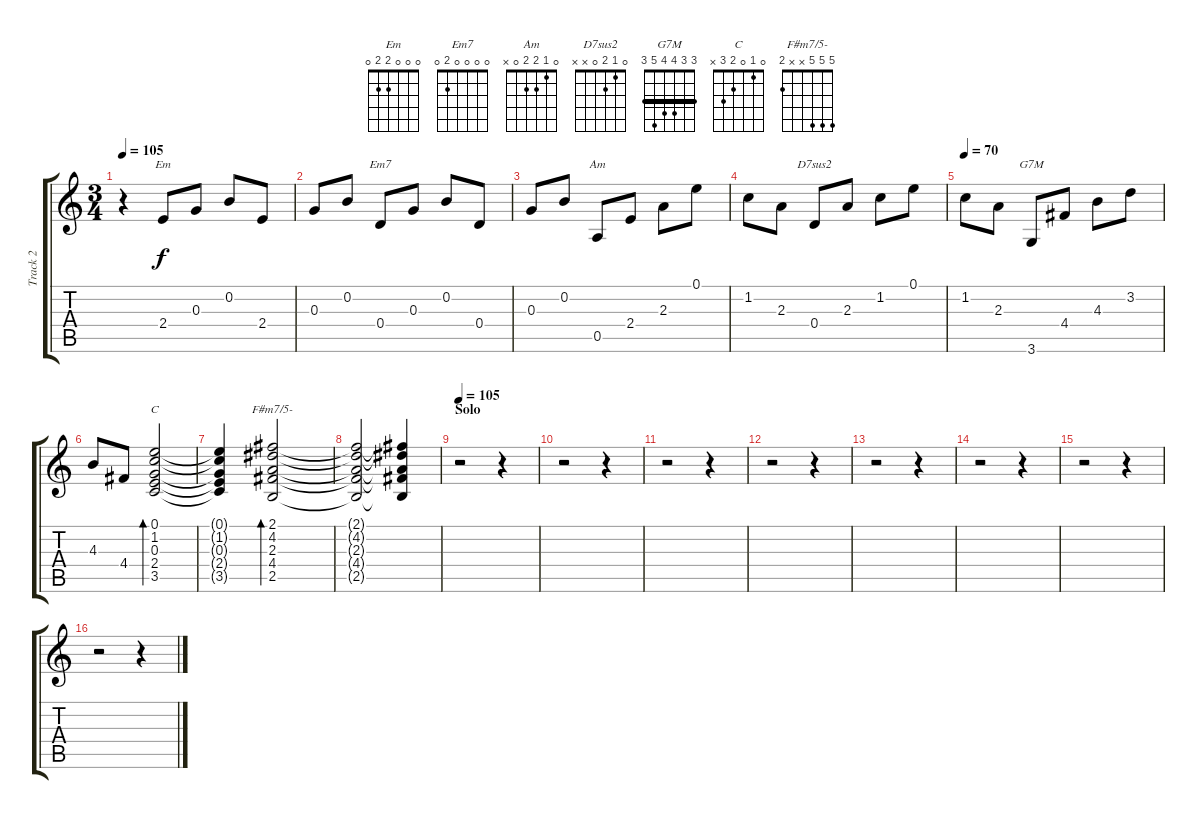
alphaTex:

\track ("Track 2" "Track 2") {instrument acousticguitarnylon}
\staff {score tabs}
\tuning (E4 B3 G3 D3 A2 E2) {hide}
\chord ("Em" 0 0 0 2 2 0)
\chord ("Em7" 0 0 0 0 2 0)
\chord ("Am" 0 1 2 2 0 x)
\chord ("D7sus2" 0 1 2 0 x x)
\chord ("G7M" 3 3 4 4 5 3) {barre 3}
\chord ("C" 0 1 0 2 3 x)
\chord ("F#m7/5-" 5 5 5 x x 2)
\ts (3 4)
\tempo 105
\clef g2
\ks c
r.4{dy f} 2.4.8{ch "Em"} 0.3.8 0.2.8 2.4.8 |
0.3.8 0.2.8 0.4.8{ch "Em7"} 0.3.8 0.2.8 0.4.8 |
0.3.8 0.2.8 0.5.8{ch "Am"} 2.4.8 2.3.8 0.1.8 |
1.2.8 2.3.8 0.4.8{ch "D7sus2"} 2.3.8 1.2.8 0.1.8 |
\tempo 70
1.2.8 2.3.8 3.6.8{ch "G7M"} 4.4.8 4.3.8 3.2.8 |
4.3.8 4.4.8 (0.1 1.2 0.3 2.4 3.5).2{bd 480 ch "C"} |
(0.1{t} 1.2{t} 0.3{t} 2.4{t} 3.5{t}).4 (2.1 4.2 2.3 4.4 2.5).2{bd 480 ch "F#m7/5-"} |
(2.1{t} 4.2{t} 2.3{t} 4.4{t} 2.5{t}).2 (2.1{t} 4.2{t} 2.3{t} 4.4{t} 2.5{t}).4 |
\section ("" "Solo")
\tempo 105
r.2 r.4 |
r.2 r.4 |
r.2 r.4 |
r.2 r.4 |
r.2 r.4 |
r.2 r.4 |
r.2 r.4 |
r.2 r.4
